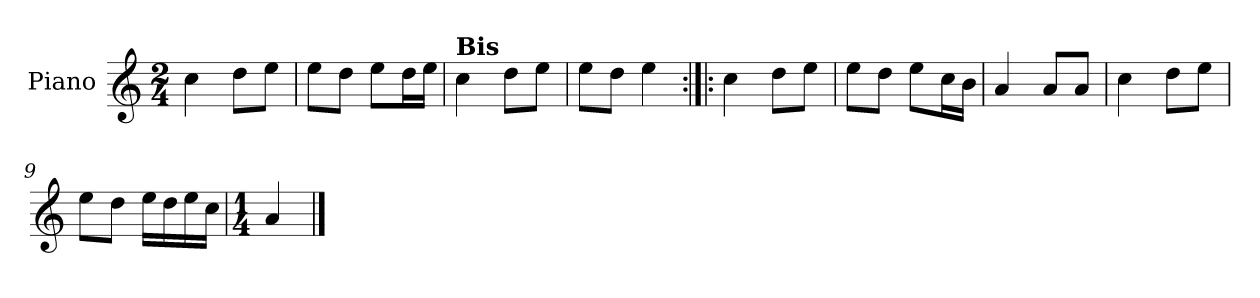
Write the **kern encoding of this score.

**kern
*part1
*staff1
*I"Piano
*I'Pno.
*clefG2
*k[]
*M2/4
=1
4cc\
8dd\L
8ee\J
=2
8ee\L
8dd\J
8ee\L
16dd\L
16ee\JJ
=3
!LO:TX:B:t=Bis
4cc\
8dd\L
8ee\J
=4
8ee\L
8dd\J
4ee\
=5:|!|:
4cc\
8dd\L
8ee\J
=6
8ee\L
8dd\J
8ee\L
16cc\L
16b\JJ
=7
4a/
8a/L
8a/J
=8
4cc\
8dd\L
8ee\J
=9
8ee\L
8dd\J
16ee\LL
16dd\
16ee\
16cc\JJ
=10
*M1/4
4a/
==
*-
